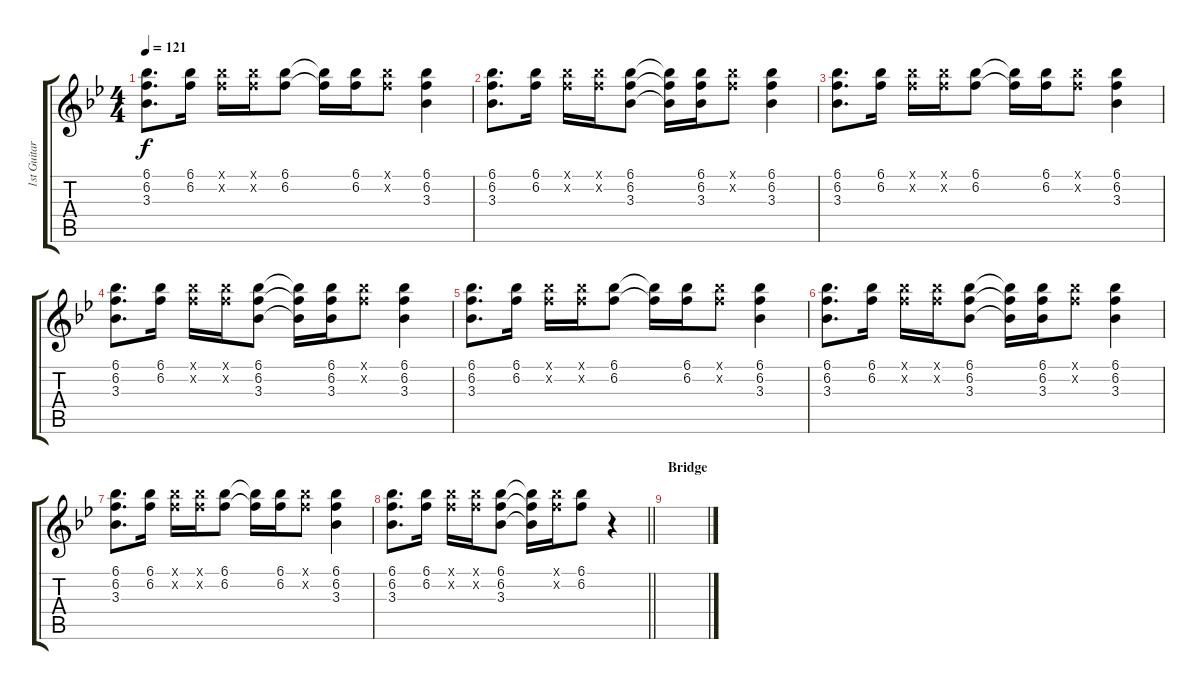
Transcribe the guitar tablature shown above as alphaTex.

\track ("1st Guitar" "1st Guitar") {instrument overdrivenguitar}
\staff {score tabs}
\tuning (E4 B3 G3 D3 A2 E2) {hide}
\ts (4 4)
\tempo 121
\clef g2
\ks bb
(6.1 6.2 3.3).8{d dy f} (6.1 6.2).16 (6.1{x} 6.2{x}).16 (6.1{x} 6.2{x}).16 (6.1 6.2).8 (6.1{t} 6.2{t}).16 (6.1 6.2).16 (6.1{x} 6.2{x}).8 (6.1 6.2 3.3).4 |
(6.1 6.2 3.3).8{d} (6.1 6.2).16 (6.1{x} 6.2{x}).16 (6.1{x} 6.2{x}).16 (6.1 6.2 3.3).8 (6.1{t} 6.2{t} 3.3{t}).16 (6.1 6.2 3.3).16 (6.1{x} 6.2{x}).8 (6.1 6.2 3.3).4 |
(6.1 6.2 3.3).8{d} (6.1 6.2).16 (6.1{x} 6.2{x}).16 (6.1{x} 6.2{x}).16 (6.1 6.2).8 (6.1{t} 6.2{t}).16 (6.1 6.2).16 (6.1{x} 6.2{x}).8 (6.1 6.2 3.3).4 |
(6.1 6.2 3.3).8{d} (6.1 6.2).16 (6.1{x} 6.2{x}).16 (6.1{x} 6.2{x}).16 (6.1 6.2 3.3).8 (6.1{t} 6.2{t} 3.3{t}).16 (6.1 6.2 3.3).16 (6.1{x} 6.2{x}).8 (6.1 6.2 3.3).4 |
(6.1 6.2 3.3).8{d} (6.1 6.2).16 (6.1{x} 6.2{x}).16 (6.1{x} 6.2{x}).16 (6.1 6.2).8 (6.1{t} 6.2{t}).16 (6.1 6.2).16 (6.1{x} 6.2{x}).8 (6.1 6.2 3.3).4 |
(6.1 6.2 3.3).8{d} (6.1 6.2).16 (6.1{x} 6.2{x}).16 (6.1{x} 6.2{x}).16 (6.1 6.2 3.3).8 (6.1{t} 6.2{t} 3.3{t}).16 (6.1 6.2 3.3).16 (6.1{x} 6.2{x}).8 (6.1 6.2 3.3).4 |
(6.1 6.2 3.3).8{d} (6.1 6.2).16 (6.1{x} 6.2{x}).16 (6.1{x} 6.2{x}).16 (6.1 6.2).8 (6.1{t} 6.2{t}).16 (6.1 6.2).16 (6.1{x} 6.2{x}).8 (6.1 6.2 3.3).4 |
\barLineRight lightlight
(6.1 6.2 3.3).8{d} (6.1 6.2).16 (6.1{x} 6.2{x}).16 (6.1{x} 6.2{x}).16 (6.1 6.2 3.3).8 (6.1{t} 6.2{t} 3.3{t}).16 (6.1{x} 6.2{x}).16 (6.1 6.2).8 r.4 |
\section ("" "Bridge")
